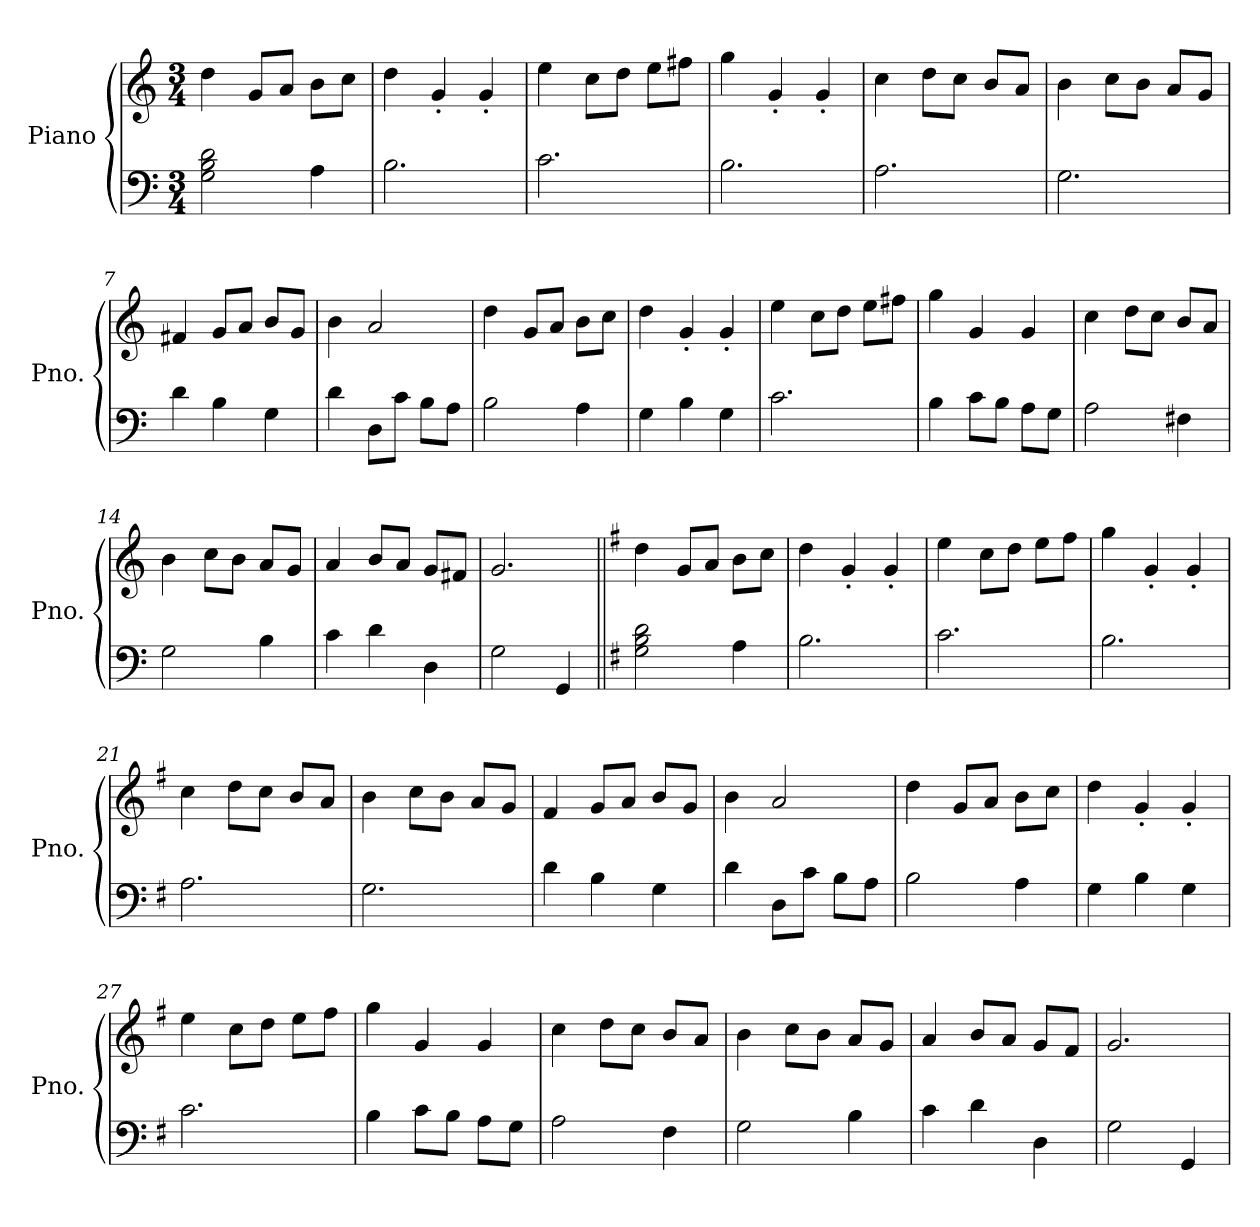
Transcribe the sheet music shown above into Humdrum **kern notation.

**kern	**kern
*part1	*part1
*staff2	*staff1
*I"Piano	*
*I'Pno.	*
*clefF4	*clefG2
*k[]	*k[]
*M3/4	*M3/4
*MM126	*MM126
=1	=1
2G\ 2B\ 2d\	4dd\
.	8g/L
.	8a/J
4A\	8b\L
.	8cc\J
=2	=2
2.B\	4dd\
.	4g'/
.	4g'/
=3	=3
2.c\	4ee\
.	8cc\L
.	8dd\J
.	8ee\L
.	8ff#X\J
=4	=4
2.B\	4gg\
.	4g'/
.	4g'/
=5	=5
2.A\	4cc\
.	8dd\L
.	8cc\J
.	8b/L
.	8a/J
=6	=6
2.G\	4b\
.	8cc\L
.	8b\J
.	8a/L
.	8g/J
=7	=7
4d\	4f#X/
4B\	8g/L
.	8a/J
4G\	8b/L
.	8g/J
=8	=8
4d\	4b\
8D\L	2a/
8c\J	.
8B\L	.
8A\J	.
!!LO:LB:g=z
=9	=9
2B\	4dd\
.	8g/L
.	8a/J
4A\	8b\L
.	8cc\J
=10	=10
4G\	4dd\
4B\	4g'/
4G\	4g'/
=11	=11
2.c\	4ee\
.	8cc\L
.	8dd\J
.	8ee\L
.	8ff#X\J
=12	=12
4B\	4gg\
8c\L	4g/
8B\J	.
8A\L	4g/
8G\J	.
=13	=13
2A\	4cc\
.	8dd\L
.	8cc\J
4F#X\	8b/L
.	8a/J
=14	=14
2G\	4b\
.	8cc\L
.	8b\J
4B\	8a/L
.	8g/J
=15	=15
4c\	4a/
4d\	8b/L
.	8a/J
4D\	8g/L
.	8f#X/J
=16	=16
2G\	2.g/
4GG/	.
!!LO:LB:g=z
=17||	=17||
*k[f#]	*k[f#]
2G\ 2B\ 2d\	4dd\
.	8g/L
.	8a/J
4A\	8b\L
.	8cc\J
=18	=18
2.B\	4dd\
.	4g'/
.	4g'/
=19	=19
2.c\	4ee\
.	8cc\L
.	8dd\J
.	8ee\L
.	8ff#\J
=20	=20
2.B\	4gg\
.	4g'/
.	4g'/
=21	=21
2.A\	4cc\
.	8dd\L
.	8cc\J
.	8b/L
.	8a/J
=22	=22
2.G\	4b\
.	8cc\L
.	8b\J
.	8a/L
.	8g/J
=23	=23
4d\	4f#/
4B\	8g/L
.	8a/J
4G\	8b/L
.	8g/J
=24	=24
4d\	4b\
8D\L	2a/
8c\J	.
8B\L	.
8A\J	.
!!LO:LB:g=z
=25	=25
2B\	4dd\
.	8g/L
.	8a/J
4A\	8b\L
.	8cc\J
=26	=26
4G\	4dd\
4B\	4g'/
4G\	4g'/
=27	=27
2.c\	4ee\
.	8cc\L
.	8dd\J
.	8ee\L
.	8ff#\J
=28	=28
4B\	4gg\
8c\L	4g/
8B\J	.
8A\L	4g/
8G\J	.
=29	=29
2A\	4cc\
.	8dd\L
.	8cc\J
4F#\	8b/L
.	8a/J
=30	=30
2G\	4b\
.	8cc\L
.	8b\J
4B\	8a/L
.	8g/J
=31	=31
4c\	4a/
4d\	8b/L
.	8a/J
4D\	8g/L
.	8f#/J
=32	=32
2G\	2.g/
4GG/	.
=	=
*-	*-
